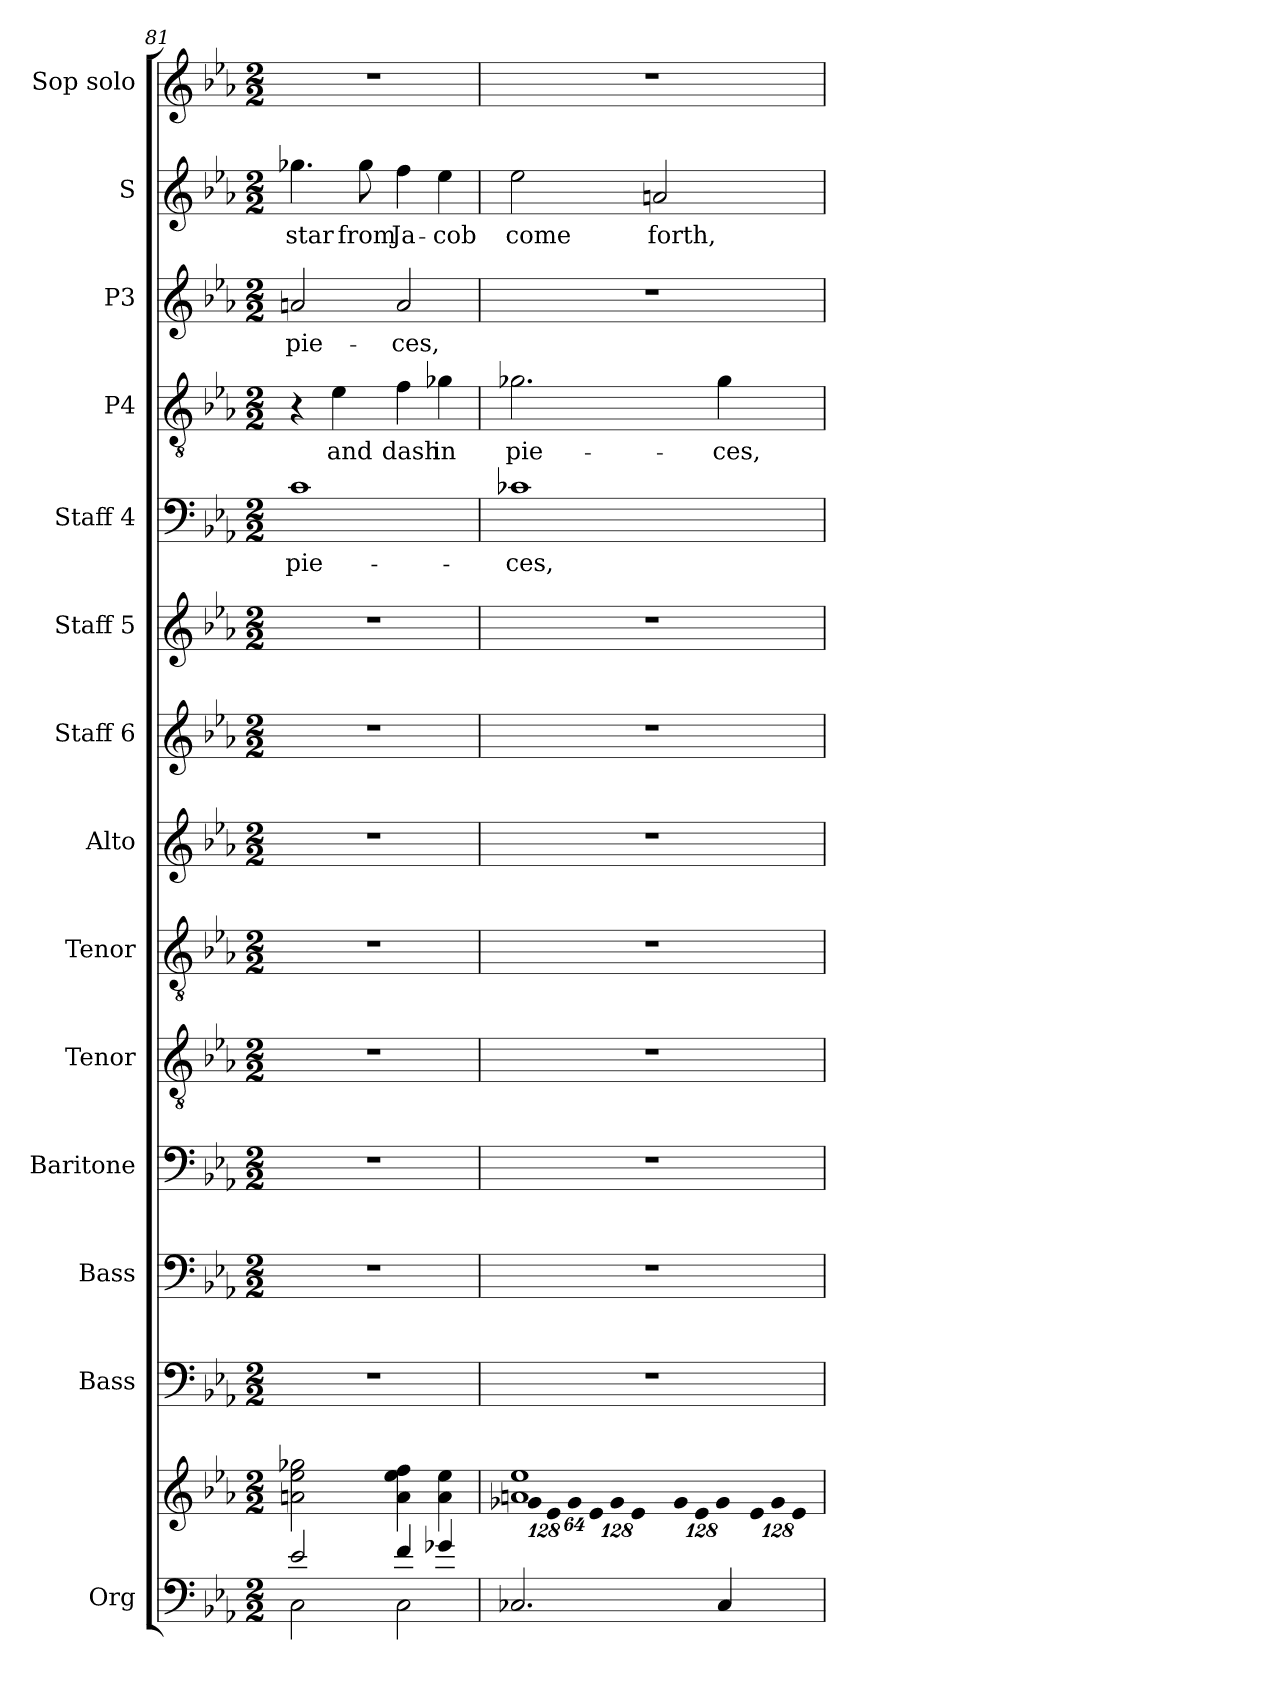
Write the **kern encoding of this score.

**kern	**kern	**kern	**kern	**kern	**kern	**kern	**kern	**kern	**kern	**kern	**text	**kern	**text	**kern	**text	**kern	**text	**kern
*part14	*part14	*part13	*part12	*part11	*part10	*part9	*part8	*part7	*part6	*part5	*part5	*part4	*part4	*part3	*part3	*part2	*part2	*part1
*staff15	*staff14	*staff13	*staff12	*staff11	*staff10	*staff9	*staff8	*staff7	*staff6	*staff5	*staff5	*staff4	*staff4	*staff3	*staff3	*staff2	*staff2	*staff1
*I"Org	*	*I"Bass	*I"Bass	*I"Baritone	*I"Tenor	*I"Tenor	*I"Alto	*I"Staff 6	*I"Staff 5	*I"Staff 4	*	*I"P4	*	*I"P3	*	*I"S	*	*I"Sop solo
*I'Org.	*	*I'B.	*I'B.	*I'Bar.	*I'T.	*I'T.	*I'A.	*I'Sta. 6	*I'Sta. 5	*I'Sta. 4	*	*	*	*	*	*	*	*I'S.
*clefF4	*clefG2	*clefF4	*clefF4	*clefF4	*clefGv2	*clefGv2	*clefG2	*clefG2	*clefG2	*clefF4	*	*clefGv2	*	*clefG2	*	*clefG2	*	*clefG2
*	*	*	*	*	*ITrd7c12	*ITrd7c12	*	*	*	*	*	*	*	*	*	*	*	*
*k[b-e-a-]	*k[b-e-a-]	*k[b-e-a-]	*k[b-e-a-]	*k[b-e-a-]	*k[b-e-a-]	*k[b-e-a-]	*k[b-e-a-]	*k[b-e-a-]	*k[b-e-a-]	*k[b-e-a-]	*	*k[b-e-a-]	*	*k[b-e-a-]	*	*k[b-e-a-]	*	*k[b-e-a-]
*E-:	*E-:	*E-:	*E-:	*E-:	*E-:	*E-:	*E-:	*E-:	*E-:	*E-:	*	*E-:	*	*E-:	*	*E-:	*	*E-:
*M2/2	*M2/2	*M2/2	*M2/2	*M2/2	*M2/2	*M2/2	*M2/2	*M2/2	*M2/2	*M2/2	*	*M2/2	*	*M2/2	*	*M2/2	*	*M2/2
=81	=81	=81	=81	=81	=81	=81	=81	=81	=81	=81	=81	=81	=81	=81	=81	=81	=81	=81
*^	*	*	*	*	*	*	*	*	*	*	*	*	*	*	*	*	*	*
!	!	!	!	!	!	!	!	!	!	!	!	!LO:LY:b:color=#000000	!	!	!	!	!	!	!
!	!	!	!	!	!	!	!	!	!	!	!	!	!	!	!	!LO:LY:b:color=#000000	!	!	!
!	!	!	!	!	!	!	!	!	!	!	!	!	!	!	!	!	!	!LO:LY:b:color=#000000	!
2e-i/	2Ci\	2ani\ 2ee-i 2gg-Xi	1r	1r	1r	1r	1r	1r	1r	1r	1ci	pie-	4r	.	2ani/	pie-	4.gg-Xi\	star	1r
!	!	!	!	!	!	!	!	!	!	!	!	!	!	!LO:LY:b:color=#000000	!	!	!	!	!
.	.	.	.	.	.	.	.	.	.	.	.	.	4e-i\	and	.	.	.	.	.
!	!	!	!	!	!	!	!	!	!	!	!	!	!	!	!	!	!	!LO:LY:b:color=#000000	!
.	.	.	.	.	.	.	.	.	.	.	.	.	.	.	.	.	8gg-i\	from	.
!	!	!	!	!	!	!	!	!	!	!	!	!	!	!LO:LY:b:color=#000000	!	!	!	!	!
!	!	!	!	!	!	!	!	!	!	!	!	!	!	!	!	!LO:LY:b:color=#000000	!	!	!
!	!	!	!	!	!	!	!	!	!	!	!	!	!	!	!	!	!	!LO:LY:b:color=#000000	!
4fi/	2Ci\	4ai\ 4ee-i 4ffi	.	.	.	.	.	.	.	.	.	.	4fi\	dash	2ai/	-ces,	4ffi\	Ja-	.
!	!	!	!	!	!	!	!	!	!	!	!	!	!	!LO:LY:b:color=#000000	!	!	!	!	!
!	!	!	!	!	!	!	!	!	!	!	!	!	!	!	!	!	!	!LO:LY:b:color=#000000	!
4g-Xi/	.	4ai\ 4ee-i	.	.	.	.	.	.	.	.	.	.	4g-Xi\	in	.	.	4ee-i\	-cob	.
*v	*v	*	*	*	*	*	*	*	*	*	*	*	*	*	*	*	*	*	*
=82	=82	=82	=82	=82	=82	=82	=82	=82	=82	=82	=82	=82	=82	=82	=82	=82	=82	=82
*	*^	*	*	*	*	*	*	*	*	*	*	*	*	*	*	*	*	*
*	*	*Xbrackettup	*	*	*	*	*	*	*	*	*	*	*	*	*	*	*	*	*
!	!	!LO:N:vis=8	!	!	!	!	!	!	!	!	!	!	!	!	!	!	!	!	!
!	!	!	!	!	!	!	!	!	!	!	!	!LO:LY:b:color=#000000	!	!	!	!	!	!	!
!	!	!	!	!	!	!	!	!	!	!	!	!	!	!LO:LY:b:color=#000000	!	!	!	!	!
!	!	!	!	!	!	!	!	!	!	!	!	!	!	!	!	!	!	!LO:LY:b:color=#000000	!
2.C-Xi/	1ani 1ee-i	1024%85g-Xi\	1r	1r	1r	1r	1r	1r	1r	1r	1c-Xi	-ces,	2.g-Xi\	pie-	1r	.	2ee-i\	come	1r
!	!	!LO:N:vis=8	!	!	!	!	!	!	!	!	!	!	!	!	!	!	!	!	!
.	.	1024%85e-i\	.	.	.	.	.	.	.	.	.	.	.	.	.	.	.	.	.
!	!	!LO:N:vis=8	!	!	!	!	!	!	!	!	!	!	!	!	!	!	!	!	!
.	.	512%43g-i\	.	.	.	.	.	.	.	.	.	.	.	.	.	.	.	.	.
!	!	!LO:N:vis=8	!	!	!	!	!	!	!	!	!	!	!	!	!	!	!	!	!
.	.	1024%85e-i\	.	.	.	.	.	.	.	.	.	.	.	.	.	.	.	.	.
!	!	!LO:N:vis=8	!	!	!	!	!	!	!	!	!	!	!	!	!	!	!	!	!
.	.	1024%85g-i\	.	.	.	.	.	.	.	.	.	.	.	.	.	.	.	.	.
!	!	!LO:N:vis=8	!	!	!	!	!	!	!	!	!	!	!	!	!	!	!	!	!
.	.	512%43e-i\	.	.	.	.	.	.	.	.	.	.	.	.	.	.	.	.	.
!	!	!LO:N:vis=8	!	!	!	!	!	!	!	!	!	!	!	!	!	!	!	!	!
!	!	!	!	!	!	!	!	!	!	!	!	!	!	!	!	!	!	!LO:LY:b:color=#000000	!
.	.	1024%85g-i\	.	.	.	.	.	.	.	.	.	.	.	.	.	.	2ani/	forth,	.
!	!	!LO:N:vis=8	!	!	!	!	!	!	!	!	!	!	!	!	!	!	!	!	!
.	.	1024%85e-i\	.	.	.	.	.	.	.	.	.	.	.	.	.	.	.	.	.
!	!	!LO:N:vis=8	!	!	!	!	!	!	!	!	!	!	!	!	!	!	!	!	!
.	.	512%43g-i\	.	.	.	.	.	.	.	.	.	.	.	.	.	.	.	.	.
!	!	!LO:N:vis=8	!	!	!	!	!	!	!	!	!	!	!	!	!	!	!	!	!
!	!	!	!	!	!	!	!	!	!	!	!	!	!	!LO:LY:b:color=#000000	!	!	!	!	!
4C-i/	.	1024%85e-i\	.	.	.	.	.	.	.	.	.	.	4g-i\	-ces,	.	.	.	.	.
!	!	!LO:N:vis=8	!	!	!	!	!	!	!	!	!	!	!	!	!	!	!	!	!
.	.	1024%85g-i\	.	.	.	.	.	.	.	.	.	.	.	.	.	.	.	.	.
!	!	!LO:N:vis=8	!	!	!	!	!	!	!	!	!	!	!	!	!	!	!	!	!
.	.	512%43e-i\	.	.	.	.	.	.	.	.	.	.	.	.	.	.	.	.	.
*	*v	*v	*	*	*	*	*	*	*	*	*	*	*	*	*	*	*	*	*
=	=	=	=	=	=	=	=	=	=	=	=	=	=	=	=	=	=	=
*-	*-	*-	*-	*-	*-	*-	*-	*-	*-	*-	*-	*-	*-	*-	*-	*-	*-	*-
